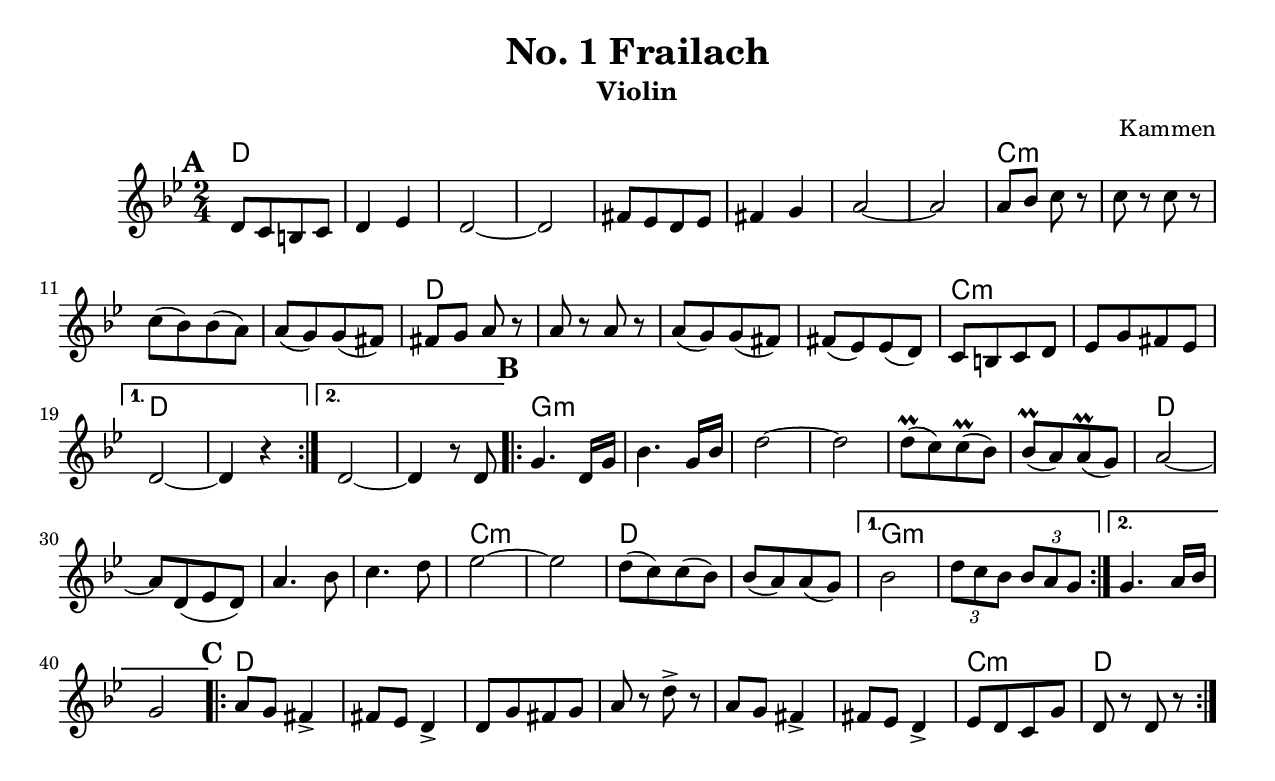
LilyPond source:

\version "2.18.0"
\include "english.ly"
\paper{
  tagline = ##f
  print-all-headers = ##t
  #(set-paper-size "letter")
}
date = #(strftime "%d-%m-%Y" (localtime (current-time)))

%\markup{ \italic{ " Updated " \date  }  }

%\markup{ Got something to say? }

%#################################### Melody ########################
melody = \relative c'{
  \clef treble
  \key g \minor
  \time 2/4
  \set Score.markFormatter = #format-mark-box-alphabet

  %\partial 16*3 a16 d f   %lead in notes

  \repeat volta 2{
  \mark \default
    d8 [c b c]
    d4 ef
    d2~
    d2

    fs8 [ef d ef]
    fs4  g
    a2~
    a2

    a8 bf c r
    c8 r c r
    c8 [(bf) bf (a)] |
    a8[(g)g(fs)]

    fs8 g a r|
    a8 r a r
    a8[(g)g(fs)]
    fs[(ef) ef (d)]

    c8 [b c d]
    ef8 [g fs ef]
  }
  \alternative { {d2~d4 r }{d2~d4 r8 d } }

  \repeat volta 2{
  \mark \default
    g4.  d16 g
    bf4. g16 bf
    d2~
    d2

    d8 \prall [(c) c \prall (bf])
    bf8 \prall [(a)a\prall (g)]
    a2~
    a8 [d, (ef d)] %add a grace

    a'4. bf8
    c4. d8
    ef2~
    ef2

    d8[(c)c(bf)]
    bf[(a)a(g)]


  }
  \alternative {
    {
      bf2
      \tuplet 3/2{d8 c bf}
      \tuplet 3/2 {bf a g}

    }
    {
      g4. a16 bf
      g2
    }
  }

  \repeat volta 2{
  \mark \default
    a8  g fs4 ->
    fs8 ef d4 ->
    d8 [g fs g]
    a8 r d->r

    a8 g fs4 ->
    fs8 ef d4 ->
    ef8 [d c g'-]
    d8 r d r|

  }

}
%################################# Lyrics #####################
%\addlyrics{  }
%################################# Chords #######################
harmonies = \chordmode {
  d2*8
  %r2*15
  %maybe
  %r2*7
  c2*4:m
  %r2*3
  d2*4
  %r2*3
  %end maybe
  c2*2:m
  %r2
  d2*4
  %r2*3
  %b
  g2*6:m
  %r2*5
  d2*4
  %r2*3
  c2*2:m
  %r2
  d2*2
  %r2
  g2*4:m
  %r2*3
  %c
  d2*6
  %r2*5
  c2:m
  d2
}

\score {
  <<
    \new ChordNames {
      \set chordChanges = ##f
      \harmonies
    }
    \new Staff
    \melody
  >>
  \header{
    title= "No. 1 Frailach"
    subtitle=""
    composer= ""
    instrument = "Violin"
    arranger= "Kammen"
  }
  \layout{indent = 1.0\cm}
  \midi {
    \tempo 4 = 120

    % \midi { }
  }
}
%{
% more verses:
\markup{}
\markup {
  \fill-line {
    \hspace #0.1 % distance from left margin
    \column {
      \line { "1."
	\column {
	  ""
	}
      }
      \hspace #0.2 % vertical distance between verses
      \line { "2."
	\column {
	 ""
	}
      }
    }
    \hspace #0.1  % horiz. distance between columns
    \column {
      \line { "3."
	\column {
	  ""
	}
      }
      \hspace #0.2 % distance between verses
      \line { "4."
	\column {
	 ""
	}
      }
    }
    \hspace #0.1 % distance to right margin
  }
}

%}
